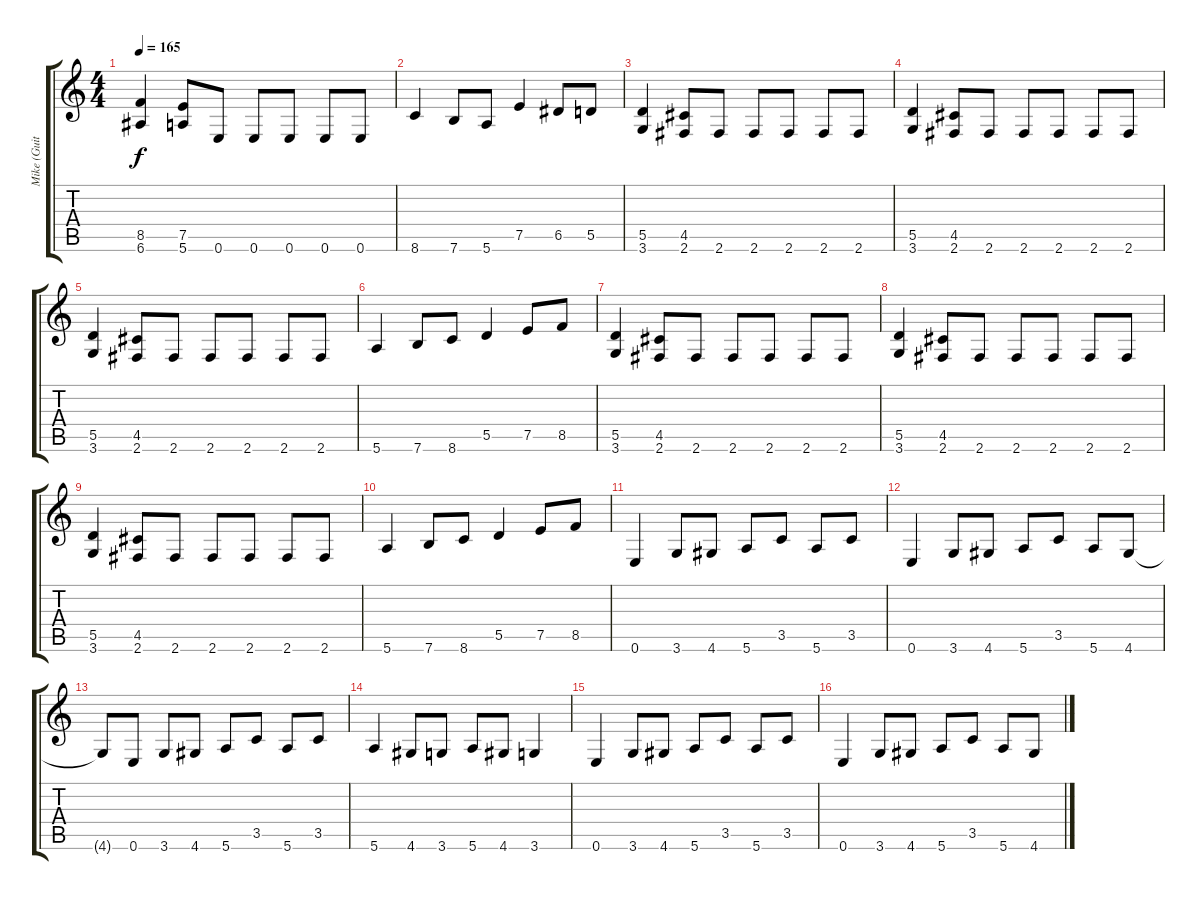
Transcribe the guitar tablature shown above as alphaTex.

\track ("Mike (Guitar)" "Mike (Guit") {instrument overdrivenguitar}
\staff {score tabs}
\tuning (E4 B3 G3 D3 A2 E2) {hide}
\ts (4 4)
\tempo 165
\clef g2
\ks c
(8.5 6.6).4{dy f} (7.5 5.6).8 0.6.8 0.6.8 0.6.8 0.6.8 0.6.8 |
8.6.4 7.6.8 5.6.8 7.5.4 6.5.8 5.5.8 |
(5.5 3.6).4 (4.5 2.6).8 2.6.8 2.6.8 2.6.8 2.6.8 2.6.8 |
(5.5 3.6).4 (4.5 2.6).8 2.6.8 2.6.8 2.6.8 2.6.8 2.6.8 |
(5.5 3.6).4 (4.5 2.6).8 2.6.8 2.6.8 2.6.8 2.6.8 2.6.8 |
5.6.4 7.6.8 8.6.8 5.5.4 7.5.8 8.5.8 |
(5.5 3.6).4 (4.5 2.6).8 2.6.8 2.6.8 2.6.8 2.6.8 2.6.8 |
(5.5 3.6).4 (4.5 2.6).8 2.6.8 2.6.8 2.6.8 2.6.8 2.6.8 |
(5.5 3.6).4 (4.5 2.6).8 2.6.8 2.6.8 2.6.8 2.6.8 2.6.8 |
5.6.4 7.6.8 8.6.8 5.5.4 7.5.8 8.5.8 |
0.6.4 3.6.8 4.6.8 5.6.8 3.5.8 5.6.8 3.5.8 |
0.6.4 3.6.8 4.6.8 5.6.8 3.5.8 5.6.8 4.6.8 |
4.6{t}.8 0.6.8 3.6.8 4.6.8 5.6.8 3.5.8 5.6.8 3.5.8 |
5.6.4 4.6.8 3.6.8 5.6.8 4.6.8 3.6.4 |
0.6.4 3.6.8 4.6.8 5.6.8 3.5.8 5.6.8 3.5.8 |
0.6.4 3.6.8 4.6.8 5.6.8 3.5.8 5.6.8 4.6.8
